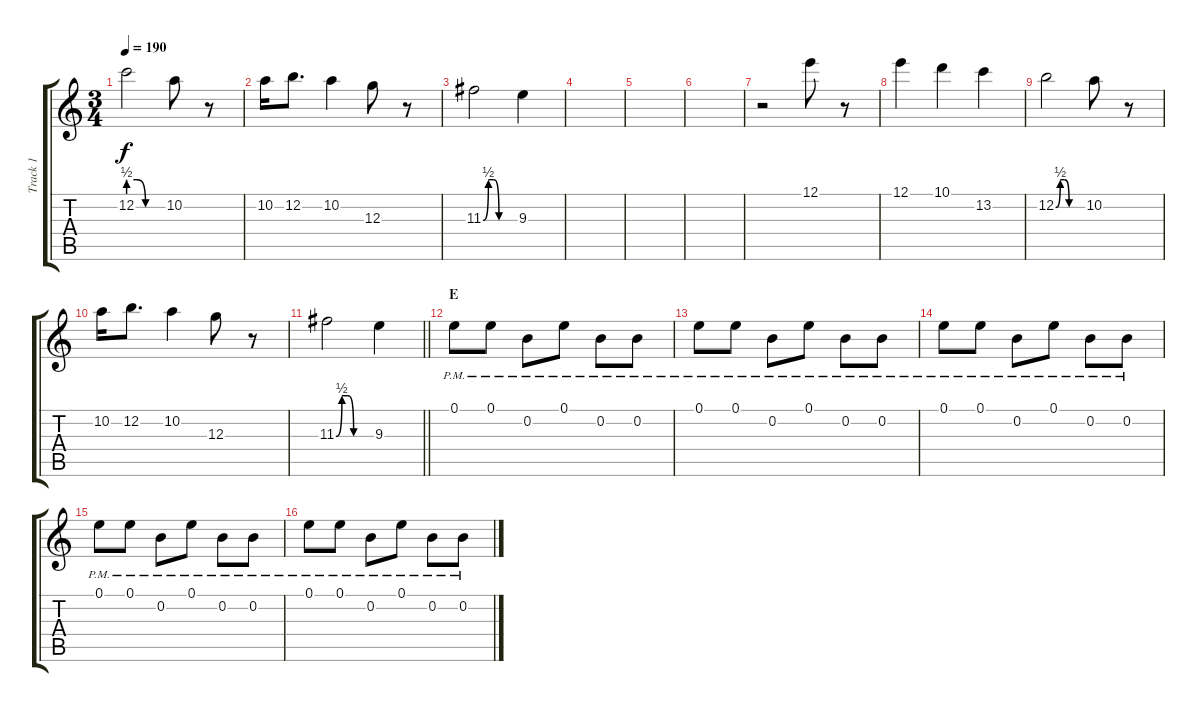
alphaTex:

\track ("Track 1" "Track 1") {instrument distortionguitar}
\staff {score tabs}
\tuning (E4 B3 G3 D3 A2 E2) {hide}
\ts (3 4)
\tempo 190
\clef g2
\ks c
12.2{be (custom 0 2 15 2 30 0 60 0)}.2{dy f} 10.2.8 r.8 |
10.2.16 12.2.8{d} 10.2.4 12.3.8 r.8 |
11.3{be (custom 0 0 10 2 20 2 30 0 60 0)}.2 9.3.4 |
|
|
|
r.2 12.1.8 r.8 |
12.1.4 10.1.4 13.2.4 |
12.2{be (custom 0 0 10 2 20 2 30 0 60 0)}.2 10.2.8 r.8 |
10.2.16 12.2.8{d} 10.2.4 12.3.8 r.8 |
\barLineRight lightlight
11.3{be (custom 0 0 10 2 20 2 30 0 60 0)}.2 9.3.4 |
\section ("" "E")
0.1{pm}.8 0.1{pm}.8 0.2{pm}.8 0.1{pm}.8 0.2{pm}.8 0.2{pm}.8 |
0.1{pm}.8 0.1{pm}.8 0.2{pm}.8 0.1{pm}.8 0.2{pm}.8 0.2{pm}.8 |
0.1{pm}.8 0.1{pm}.8 0.2{pm}.8 0.1{pm}.8 0.2{pm}.8 0.2{pm}.8 |
0.1{pm}.8 0.1{pm}.8 0.2{pm}.8 0.1{pm}.8 0.2{pm}.8 0.2{pm}.8 |
0.1{pm}.8 0.1{pm}.8 0.2{pm}.8 0.1{pm}.8 0.2{pm}.8 0.2{pm}.8
